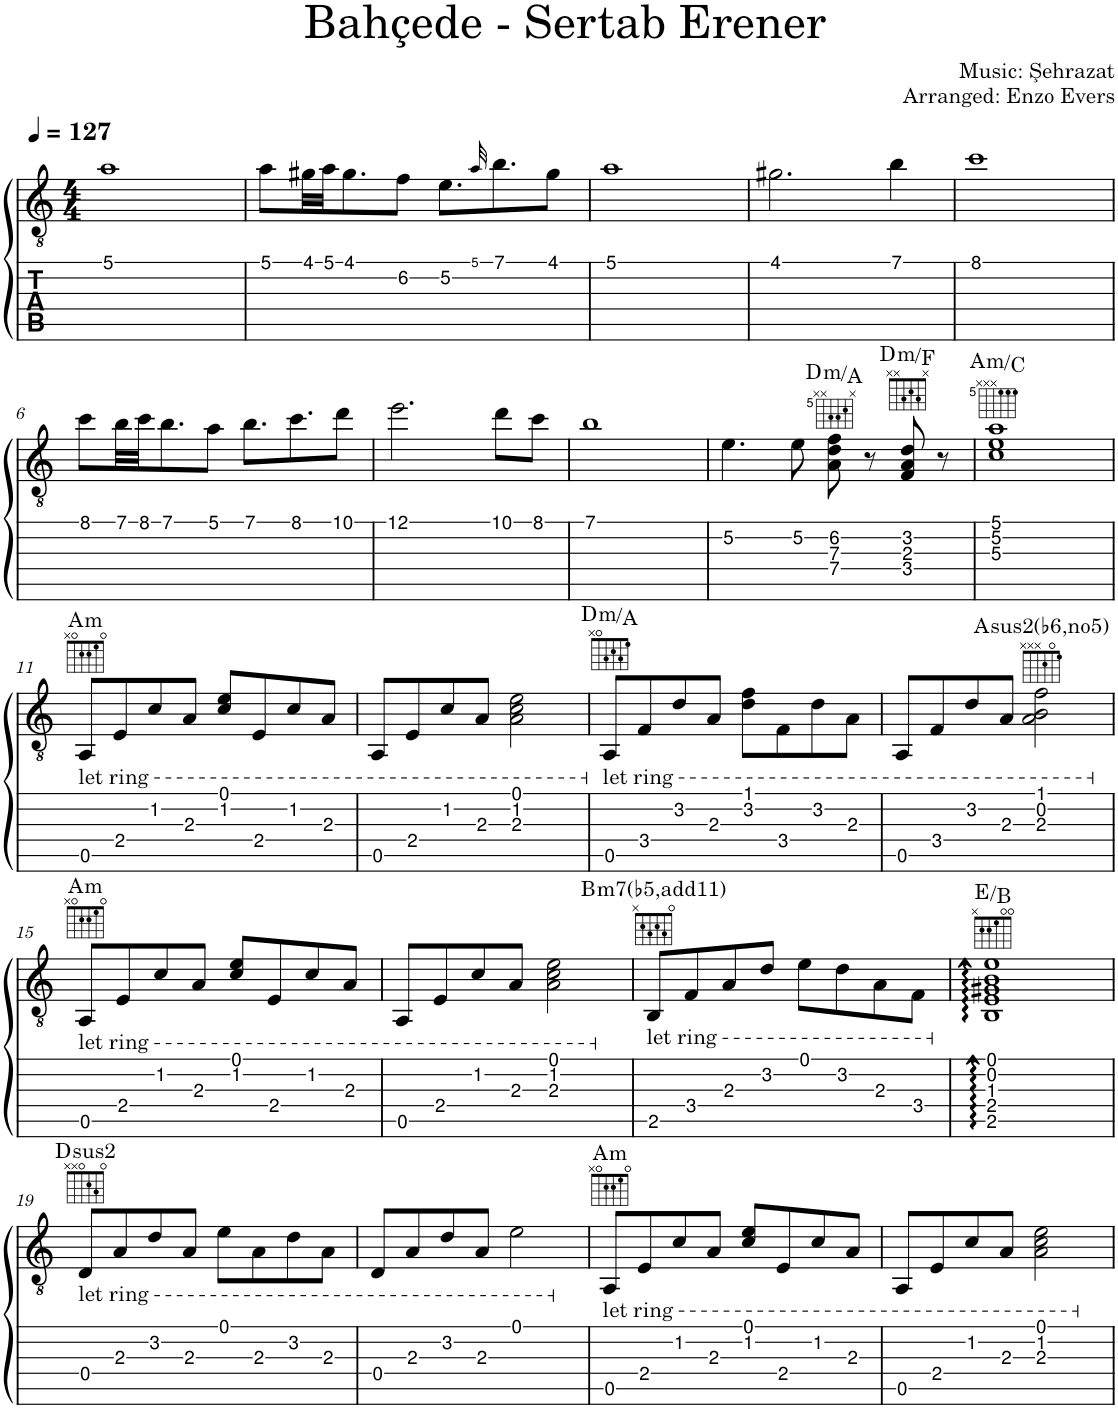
**kern	**kern	**harte
*part1	*part1	*part1
*staff2	*staff1	*
*I"Classical Guitar	*	*
*I'Guit.	*	*
*stria6	*	*
*	*clefGv2	*
*k[]	*k[]	*
*M4/4	*M4/4	*
*MM127	*MM127	*
=1	=1	=1
1a	1a	.
=2	=2	=2
8aL	8a\L	.
32g#XLL	32g#X\LL	.
32aJJ	32a\JJ	.
8.g#J	8.g#\	.
8fL	8f\J	.
8.e	8.e\L	.
qa	32qa/	.
8.bJ	8.b\	.
8g#J	8g#\J	.
=3	=3	=3
1a	1a	.
=4	=4	=4
2.g#	2.g#X\	.
4b	4b\	.
=5	=5	=5
1cc	1cc	.
!!LO:LB:g=z
=6	=6	=6
8ccL	8cc\L	.
32bLL	32b\LL	.
32ccJJ	32cc\JJ	.
8.bJ	8.b\	.
8aL	8a\J	.
8.b	8.b\L	.
8.ccJ	8.cc\	.
8ddJ	8dd\J	.
=7	=7	=7
2.ee	2.ee\	.
8ddL	8dd\L	.
8ccJ	8cc\J	.
=8	=8	=8
1b	1b	.
=9	=9	=9
4.e	4.e\	.
8e	8e\	.
!	!	!LO:H:kt=m
8A 8d 8f	8A\ 8d\ 8f\	D:min/5
8r	8r	.
!	!	!LO:H:kt=m
8F 8A 8d	8F/ 8A/ 8d/	D:min/b3
8r	8r	.
=10	=10	=10
!	!	!LO:H:kt=m
1c 1e 1a	1c 1e 1a	A:min/b3
!!LO:LB:g=z
=11	=11	=11
!	!LO:TX:b:t=let ring	!LO:H:kt=m
8AAL	8AA/L	A:min
8EJ	8E/	.
8cL	8c/	.
8AJ	8A/J	.
8c\ 8e\L	8c/ 8e/L	.
8EJ	8E/	.
8cL	8c/	.
8AJ	8A/J	.
=12	=12	=12
8AAL	8AA/L	.
8EJ	8E/	.
8cL	8c/	.
8AJ	8A/J	.
2A 2c 2e	2A\ 2c\ 2e\	.
=13	=13	=13
!	!LO:TX:b:t=let ring	!LO:H:kt=m
8AAL	8AA/L	D:min/5
8FJ	8F/	.
8dL	8d/	.
8AJ	8A/J	.
8d\ 8f\L	8d\ 8f\L	.
8FJ	8F\	.
8dL	8d\	.
8AJ	8A\J	.
=14	=14	=14
8AAL	8AA/L	.
8FJ	8F/	.
8dL	8d/	.
8AJ	8A/J	.
!	!	!LO:H:kt=2
2A 2B 2f	2A\ 2B\ 2f\	A:(1,2,b6)
!!LO:LB:g=z
=15	=15	=15
!	!LO:TX:b:t=let ring	!LO:H:kt=m
8AAL	8AA/L	A:min
8EJ	8E/	.
8cL	8c/	.
8AJ	8A/J	.
8c\ 8e\L	8c/ 8e/L	.
8EJ	8E/	.
8cL	8c/	.
8AJ	8A/J	.
=16	=16	=16
8AAL	8AA/L	.
8EJ	8E/	.
8cL	8c/	.
8AJ	8A/J	.
2A 2c 2e	2A\ 2c\ 2e\	.
=17	=17	=17
!	!LO:TX:b:t=let ring	!LO:H:kt=m7
8BBL	8BB/L	B:(b3,b5,b7,11)
8FJ	8F/	.
8AL	8A/	.
8dJ	8d/J	.
8eL	8e\L	.
8dJ	8d\	.
8AL	8A\	.
8FJ	8F\J	.
=18	=18	=18
1BB 1E 1G# 1B 1e	1BB 1E 1G#X 1B 1e	E:maj/5
!!LO:LB:g=z
=19	=19	=19
!	!LO:TX:b:t=let ring	!LO:H:kt=2
8DL	8D/L	D:(1,2,5)
8AJ	8A/	.
8dL	8d/	.
8AJ	8A/J	.
8eL	8e\L	.
8AJ	8A\	.
8dL	8d\	.
8AJ	8A\J	.
=20	=20	=20
8DL	8D/L	.
8AJ	8A/	.
8dL	8d/	.
8AJ	8A/J	.
2e	2e\	.
=21	=21	=21
!	!LO:TX:b:t=let ring	!LO:H:kt=m
8AAL	8AA/L	A:min
8EJ	8E/	.
8cL	8c/	.
8AJ	8A/J	.
8c\ 8e\L	8c/ 8e/L	.
8EJ	8E/	.
8cL	8c/	.
8AJ	8A/J	.
=22	=22	=22
8AAL	8AA/L	.
8EJ	8E/	.
8cL	8c/	.
8AJ	8A/J	.
2A 2c 2e	2A\ 2c\ 2e\	.
=	=	=
*-	*-	*-
